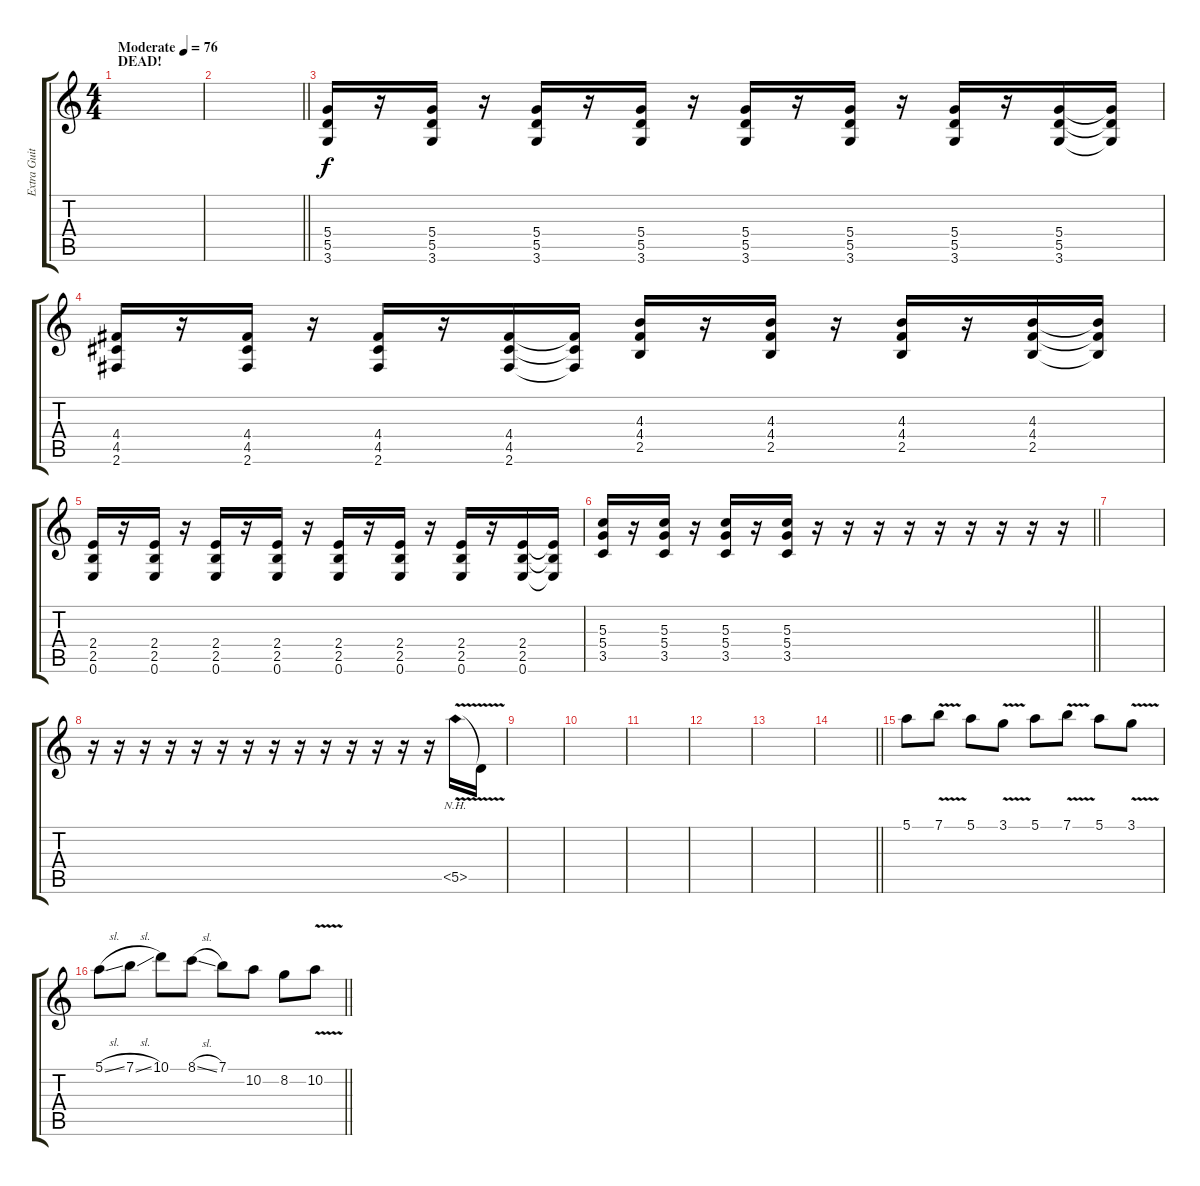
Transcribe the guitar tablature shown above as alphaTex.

\track ("Extra Guitar" "Extra Guit") {instrument overdrivenguitar}
\staff {score tabs}
\tuning (E4 B3 G3 D3 A2 E2) {hide}
\ts (4 4)
\section ("" "DEAD!")
\tempo (76 "Moderate")
\tempo 108
\tempo (76 "Moderate")
\clef g2
\ks c
|
\barLineRight lightlight
|
(5.4 5.5 3.6).16{volume 11 balance 10} r.16 (5.4 5.5 3.6).16 r.16 (5.4 5.5 3.6).16 r.16 (5.4 5.5 3.6).16 r.16 (5.4 5.5 3.6).16 r.16 (5.4 5.5 3.6).16 r.16 (5.4 5.5 3.6).16 r.16 (5.4 5.5 3.6).16 (5.4{t} 5.5{t} 3.6{t}).16 |
(4.4 4.5 2.6).16 r.16 (4.4 4.5 2.6).16 r.16 (4.4 4.5 2.6).16 r.16 (4.4 4.5 2.6).16 (4.4{t} 4.5{t} 2.6{t}).16 (4.3 4.4 2.5).16 r.16 (4.3 4.4 2.5).16 r.16 (4.3 4.4 2.5).16 r.16 (4.3 4.4 2.5).16 (4.3{t} 4.4{t} 2.5{t}).16 |
(2.4 2.5 0.6).16 r.16 (2.4 2.5 0.6).16 r.16 (2.4 2.5 0.6).16 r.16 (2.4 2.5 0.6).16 r.16 (2.4 2.5 0.6).16 r.16 (2.4 2.5 0.6).16 r.16 (2.4 2.5 0.6).16 r.16 (2.4 2.5 0.6).16 (2.4{t} 2.5{t} 0.6{t}).16 |
\barLineRight lightlight
(5.3 5.4 3.5).16 r.16 (5.3 5.4 3.5).16 r.16 (5.3 5.4 3.5).16 r.16 (5.3 5.4 3.5).16 r.16 r.16 r.16 r.16 r.16 r.16 r.16 r.16 r.16 |
|
r.16 r.16 r.16 r.16 r.16 r.16 r.16 r.16 r.16 r.16 r.16 r.16 r.16 r.16 5.5{nh v}.16 5.5{t}.16 |
|
|
|
|
|
\barLineRight lightlight
|
5.1.8{volume 13} 7.1{v}.8 5.1.8 3.1{v}.8 5.1.8 7.1{v}.8 5.1.8 3.1{v}.8 |
\barLineRight lightlight
5.1{sl}.8 7.1{sl}.8 10.1.8 8.1{sl}.8 7.1.8 10.2.8 8.2.8 10.2{v}.8
